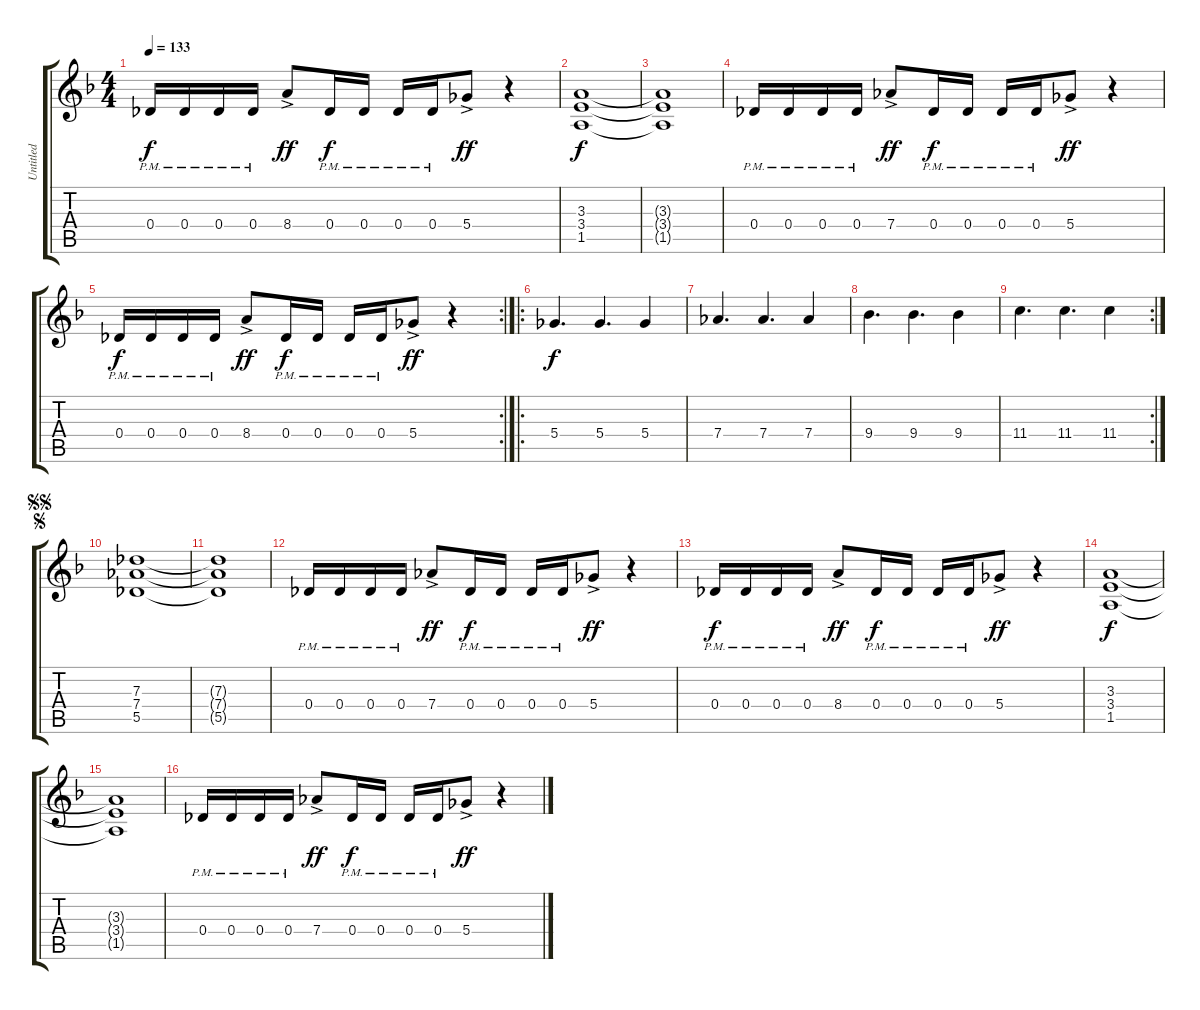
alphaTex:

\track ("Untitled" "Untitled") {instrument distortionguitar}
\staff {score tabs}
\tuning (Eb4 Bb3 Gb3 Db3 Ab2 Eb2) {hide}
\ts (4 4)
\tempo 133
\clef g2
\ks f
0.4{pm}.16{dy f} 0.4{pm}.16 0.4{pm}.16 0.4{pm}.16 8.4{ac}.8{dy ff} 0.4{pm}.16{dy f} 0.4{pm}.16 0.4{pm}.16 0.4{pm}.16 5.4{ac}.8{dy ff} r.4 |
(3.3 3.4 1.5).1{dy f} |
(3.3{t} 3.4{t} 1.5{t}).1 |
0.4{pm}.16 0.4{pm}.16 0.4{pm}.16 0.4{pm}.16 7.4{ac}.8{dy ff} 0.4{pm}.16{dy f} 0.4{pm}.16 0.4{pm}.16 0.4{pm}.16 5.4{ac}.8{dy ff} r.4 |
\rc 2
0.4{pm}.16{dy f} 0.4{pm}.16 0.4{pm}.16 0.4{pm}.16 8.4{ac}.8{dy ff} 0.4{pm}.16{dy f} 0.4{pm}.16 0.4{pm}.16 0.4{pm}.16 5.4{ac}.8{dy ff} r.4 |
\ro
5.4.4{d dy f} 5.4.4{d} 5.4.4 |
7.4.4{d} 7.4.4{d} 7.4.4 |
9.4.4{d} 9.4.4{d} 9.4.4 |
\rc 2
11.4.4{d} 11.4.4{d} 11.4.4 |
\jump segno
\jump segnosegno
(7.3 7.4 5.5).1 |
(7.3{t} 7.4{t} 5.5{t}).1 |
0.4{pm}.16 0.4{pm}.16 0.4{pm}.16 0.4{pm}.16 7.4{ac}.8{dy ff} 0.4{pm}.16{dy f} 0.4{pm}.16 0.4{pm}.16 0.4{pm}.16 5.4{ac}.8{dy ff} r.4 |
0.4{pm}.16{dy f} 0.4{pm}.16 0.4{pm}.16 0.4{pm}.16 8.4{ac}.8{dy ff} 0.4{pm}.16{dy f} 0.4{pm}.16 0.4{pm}.16 0.4{pm}.16 5.4{ac}.8{dy ff} r.4 |
(3.3 3.4 1.5).1{dy f} |
(3.3{t} 3.4{t} 1.5{t}).1 |
0.4{pm}.16 0.4{pm}.16 0.4{pm}.16 0.4{pm}.16 7.4{ac}.8{dy ff} 0.4{pm}.16{dy f} 0.4{pm}.16 0.4{pm}.16 0.4{pm}.16 5.4{ac}.8{dy ff} r.4
